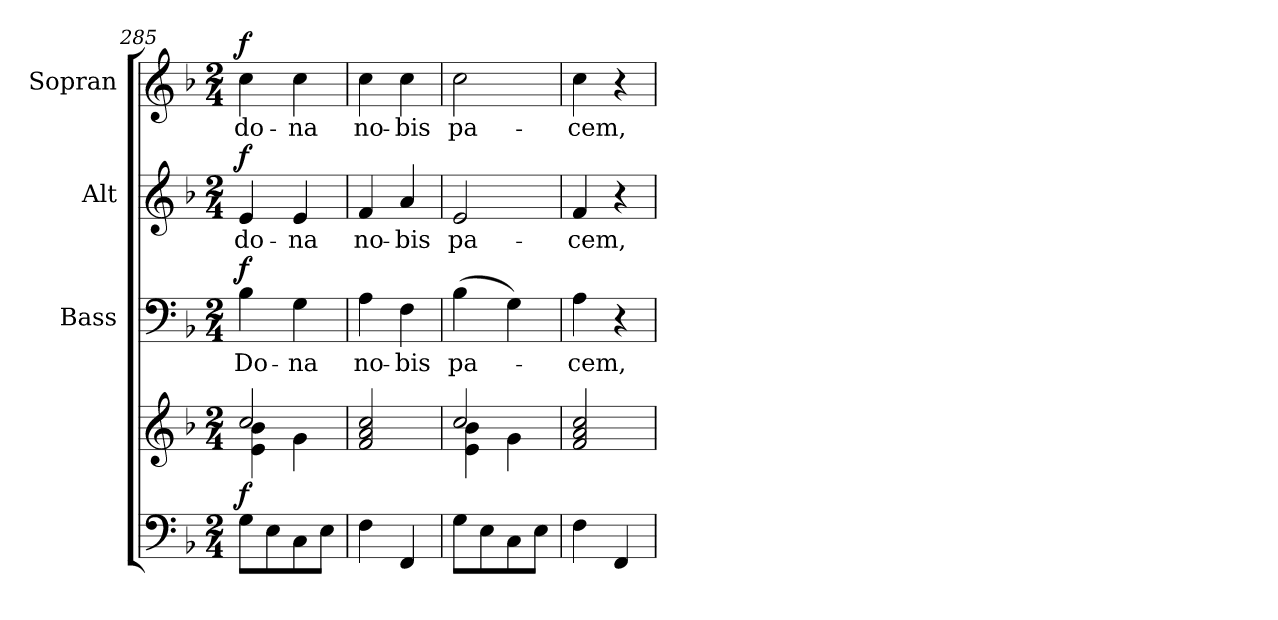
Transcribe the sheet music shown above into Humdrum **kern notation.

**kern	**kern	**dynam	**kern	**text	**dynam	**kern	**text	**dynam	**kern	**text	**dynam
*part4	*part4	*part4	*part3	*part3	*part3	*part2	*part2	*part2	*part1	*part1	*part1
*staff5	*staff4	*staff4/5	*staff3	*staff3	*staff3	*staff2	*staff2	*staff2	*staff1	*staff1	*staff1
*	*	*	*I"Bass	*	*	*I"Alt	*	*	*I"Sopran	*	*
*	*	*	*I'B.	*	*	*I'A.	*	*	*I'S.	*	*
*clefF4	*clefG2	*	*clefF4	*	*	*clefG2	*	*	*clefG2	*	*
*k[b-]	*k[b-]	*	*k[b-]	*	*	*k[b-]	*	*	*k[b-]	*	*
*F:	*F:	*	*F:	*	*	*F:	*	*	*F:	*	*
*M2/4	*M2/4	*	*M2/4	*	*	*M2/4	*	*	*M2/4	*	*
=285	=285	=285	=285	=285	=285	=285	=285	=285	=285	=285	=285
*	*^	*	*	*	*	*	*	*	*	*	*
!	!	!	!LO:DY:b	!	!LO:LY:b	!LO:DY:a	!	!LO:LY:b	!LO:DY:a	!	!LO:LY:b	!LO:DY:a
8G\L	2cc/	4e\ 4b-\	f	4B-\	Do-	f	4e/	do-	f	4cc\	do-	f
8E\	.	.	.	.	.	.	.	.	.	.	.	.
!	!	!	!	!	!LO:LY:b	!	!	!LO:LY:b	!	!	!LO:LY:b	!
8C\	.	4g\	.	4G\	-na	.	4e/	-na	.	4cc\	-na	.
8E\J	.	.	.	.	.	.	.	.	.	.	.	.
*	*v	*v	*	*	*	*	*	*	*	*	*	*
=286	=286	=286	=286	=286	=286	=286	=286	=286	=286	=286	=286
!	!	!	!	!LO:LY:b	!	!	!LO:LY:b	!	!	!LO:LY:b	!
4F\	2f/ 2a/ 2cc/	.	4A\	no-	.	4f/	no-	.	4cc\	no-	.
!	!	!	!	!LO:LY:b	!	!	!LO:LY:b	!	!	!LO:LY:b	!
4FF/	.	.	4F\	-bis	.	4a/	-bis	.	4cc\	-bis	.
=287	=287	=287	=287	=287	=287	=287	=287	=287	=287	=287	=287
*	*^	*	*	*	*	*	*	*	*	*	*
!	!	!	!	!	!LO:LY:b	!	!	!LO:LY:b	!	!	!LO:LY:b	!
8G\L	2cc/	4e\ 4b-\	.	(>4B-\	pa-	.	2e/	pa-	.	2cc\	pa-	.
8E\	.	.	.	.	.	.	.	.	.	.	.	.
8C\	.	4g\	.	4G\)	.	.	.	.	.	.	.	.
8E\J	.	.	.	.	.	.	.	.	.	.	.	.
*	*v	*v	*	*	*	*	*	*	*	*	*	*
=288	=288	=288	=288	=288	=288	=288	=288	=288	=288	=288	=288
!	!	!	!	!LO:LY:b	!	!	!LO:LY:b	!	!	!LO:LY:b	!
4F\	2f/ 2a/ 2cc/	.	4A\	-cem,	.	4f/	-cem,	.	4cc\	-cem,	.
4FF/	.	.	4r	.	.	4r	.	.	4r	.	.
=	=	=	=	=	=	=	=	=	=	=	=
*-	*-	*-	*-	*-	*-	*-	*-	*-	*-	*-	*-
